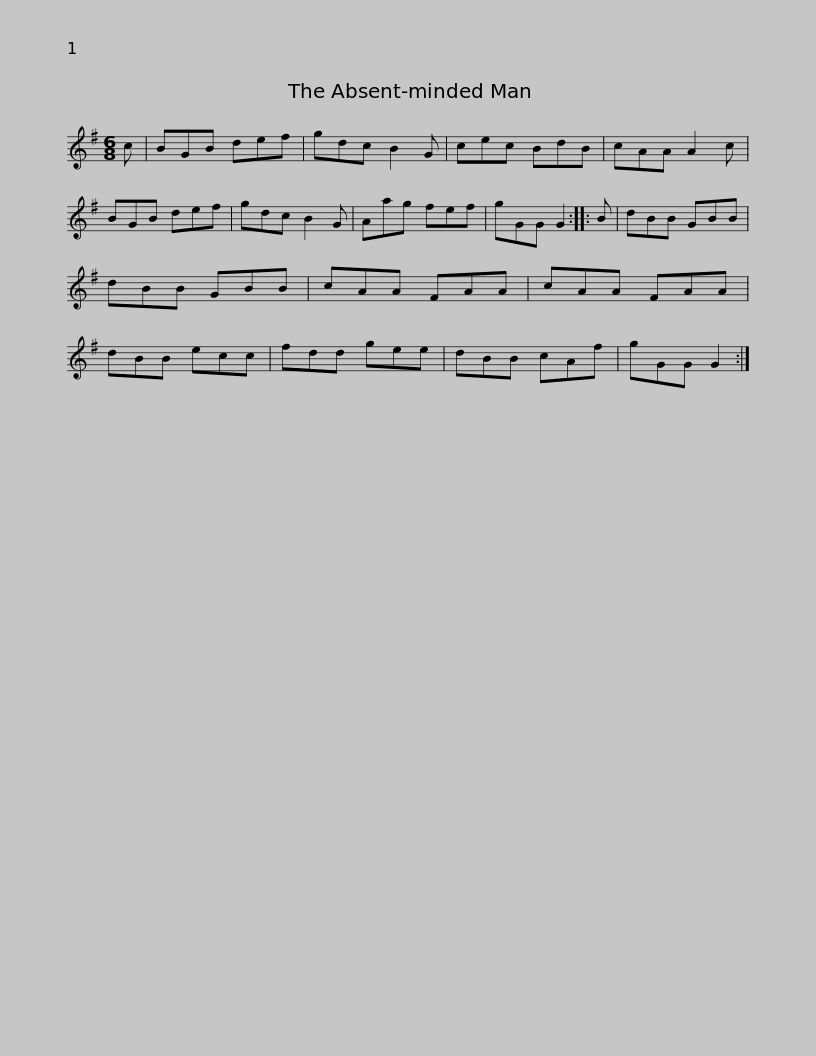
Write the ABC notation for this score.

X:1
L:1/8
M:6/8
I:linebreak $
K:G
V:1 treble
V:1
 c | BGB def | gdc B2 G | cec BdB | cAA A2 c | %5
 BGB def | gdc B2 G | Aag fef |$ gGG G2 :: B | %10
 dBB GBB | dBB GBB | cAA FAA | cAA FAA | dBB ecc | %15
 fdd gee |$ dBB cAf | gGG G2 :| %18
